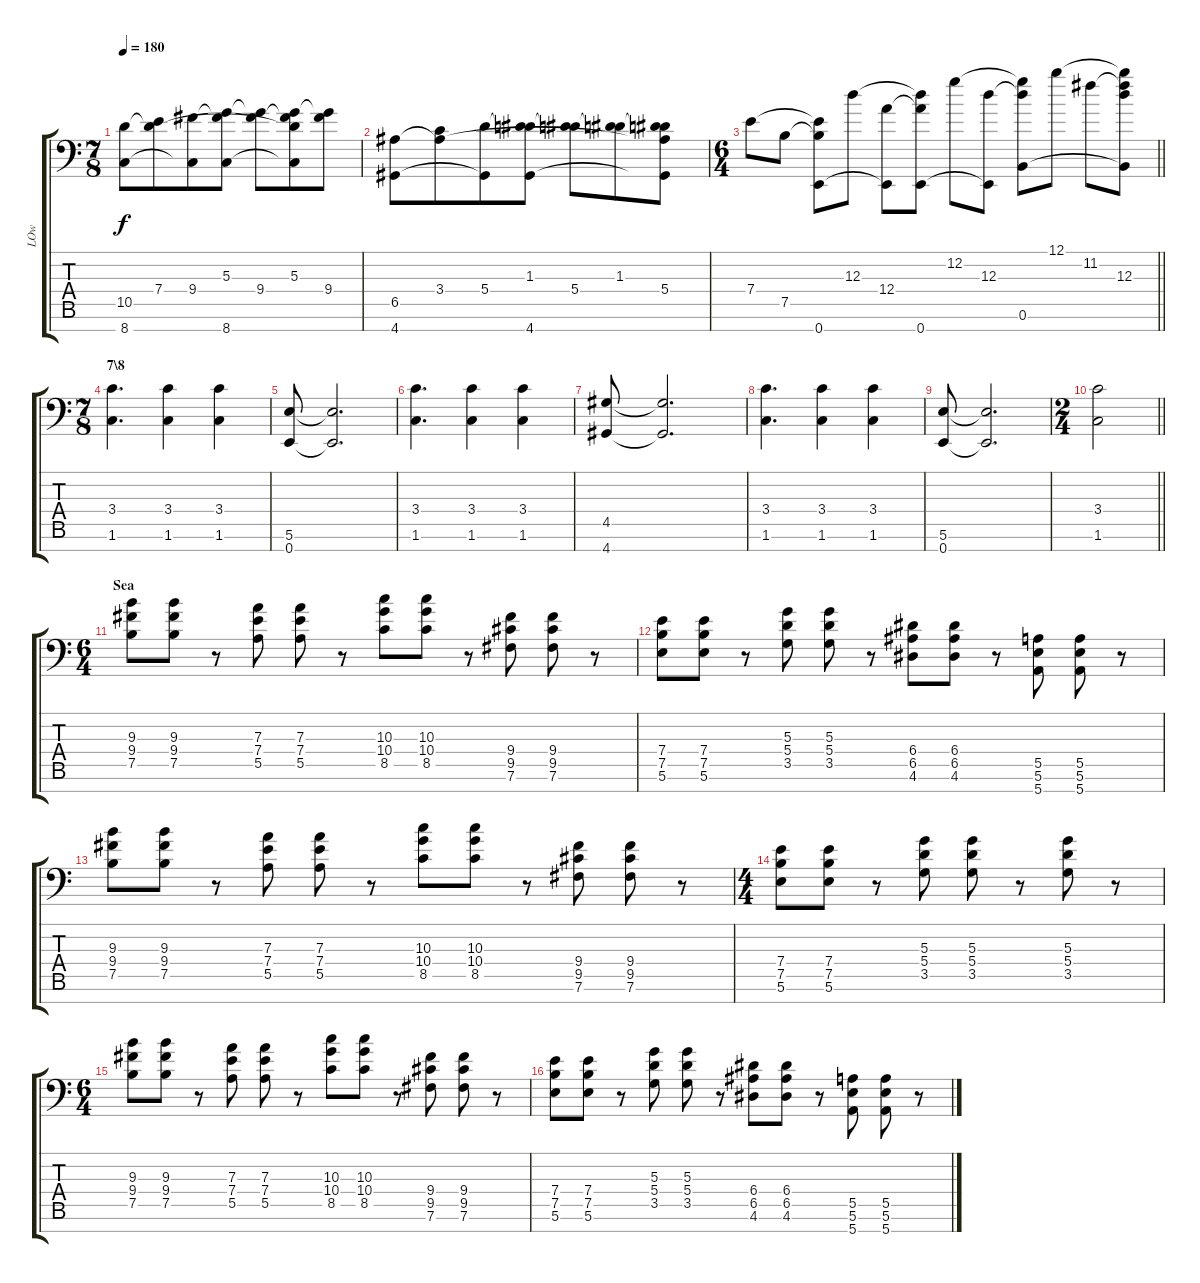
\track ("LOw" "LOw") {instrument acousticguitarsteel}
\staff {score tabs}
\tuning (B3 G3 D3 A2 E2 B1 E1) {hide}
\ts (7 8)
\tempo 180
\clef f4
\ks c
(10.5 8.7).8{dy f} (7.4 10.5{t}).8 (9.4 8.7{t}).8 (5.3 9.4{t} 8.7).8 (5.3{t} 9.4).8 (5.3 9.4{t} 10.5{t} 8.7{t}).8 (5.3{t} 9.4).8 |
(6.5 4.7).8 (3.4 6.5{t}).8 (5.4 4.7{t}).8 (1.3 5.4{t} 4.7).8 (1.3{t} 5.4).8 (1.3 5.4{t}).8 (1.3{t} 5.4 6.5{t} 4.7{t}).8 |
\ts (6 4)
\barLineRight lightlight
7.4.8 7.5.8 (7.4{t} 7.5{t} 0.7).8 12.3.8 (12.4 0.7{t}).8 (12.3{t} 12.4{t} 0.7).8 12.2.8 (12.3 0.7{t}).8 (12.2{t} 12.3{t} 0.6).8 12.1.8 11.2.8 (12.1{t} 11.2{t} 12.3 0.6{t}).8 |
\ts (7 8)
\section ("" "7\\8")
(3.4 1.6).4{d volume 16} (3.4 1.6).4 (3.4 1.6).4 |
(5.6 0.7).8 (5.6{t} 0.7{t}).2{d} |
(3.4 1.6).4{d} (3.4 1.6).4 (3.4 1.6).4 |
(4.5 4.7).8 (4.5{t} 4.7{t}).2{d} |
(3.4 1.6).4{d} (3.4 1.6).4 (3.4 1.6).4 |
(5.6 0.7).8 (5.6{t} 0.7{t}).2{d} |
\ts (2 4)
\barLineRight lightlight
(3.4 1.6).2 |
\ts (6 4)
\section ("" "Sea")
(9.3 9.4 7.5).8{volume 12 instrument distortionguitar} (9.3 9.4 7.5).8 r.8 (7.3 7.4 5.5).8 (7.3 7.4 5.5).8 r.8 (10.3 10.4 8.5).8 (10.3 10.4 8.5).8 r.8 (9.4 9.5 7.6).8 (9.4 9.5 7.6).8 r.8 |
(7.4 7.5 5.6).8 (7.4 7.5 5.6).8 r.8 (5.3 5.4 3.5).8 (5.3 5.4 3.5).8 r.8 (6.4 6.5 4.6).8 (6.4 6.5 4.6).8 r.8 (5.5 5.6 5.7).8 (5.5 5.6 5.7).8 r.8 |
(9.3 9.4 7.5).8 (9.3 9.4 7.5).8 r.8 (7.3 7.4 5.5).8 (7.3 7.4 5.5).8 r.8 (10.3 10.4 8.5).8 (10.3 10.4 8.5).8 r.8 (9.4 9.5 7.6).8 (9.4 9.5 7.6).8 r.8 |
\ts (4 4)
(7.4 7.5 5.6).8 (7.4 7.5 5.6).8 r.8 (5.3 5.4 3.5).8 (5.3 5.4 3.5).8 r.8 (5.3 5.4 3.5).8 r.8 |
\ts (6 4)
(9.3 9.4 7.5).8 (9.3 9.4 7.5).8 r.8 (7.3 7.4 5.5).8 (7.3 7.4 5.5).8 r.8 (10.3 10.4 8.5).8 (10.3 10.4 8.5).8 r.8 (9.4 9.5 7.6).8 (9.4 9.5 7.6).8 r.8 |
(7.4 7.5 5.6).8 (7.4 7.5 5.6).8 r.8 (5.3 5.4 3.5).8 (5.3 5.4 3.5).8 r.8 (6.4 6.5 4.6).8 (6.4 6.5 4.6).8 r.8 (5.5 5.6 5.7).8 (5.5 5.6 5.7).8 r.8
